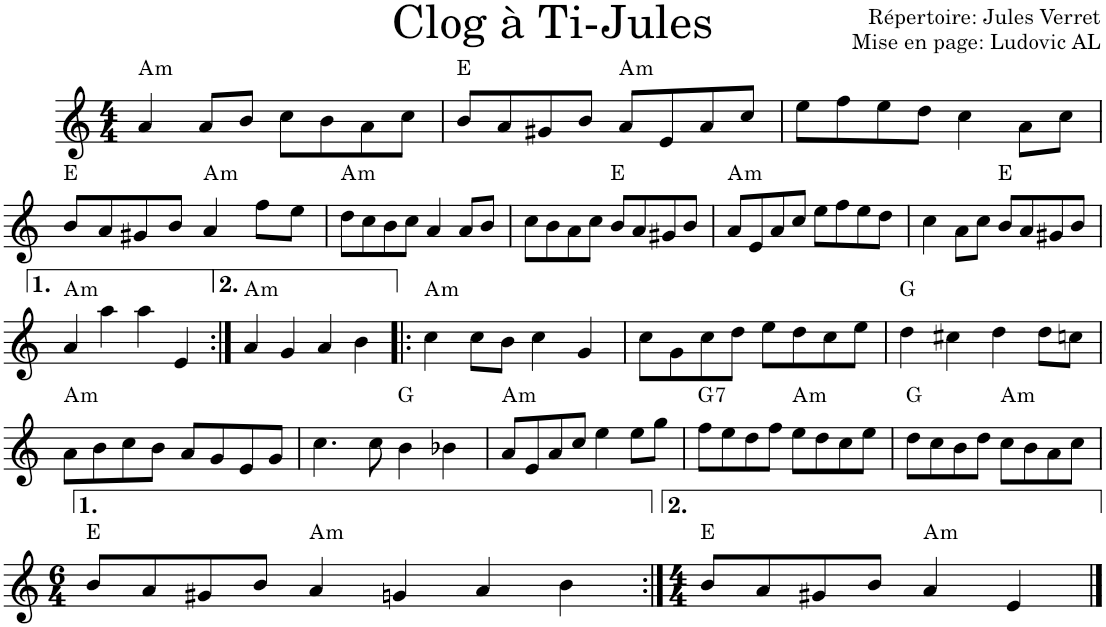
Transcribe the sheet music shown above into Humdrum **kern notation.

**kern	**harte
*part1	*part1
*staff1	*
*I"Voice	*
*I'V	*
*clefG2	*
*k[]	*
*M4/4	*
=1	=1
!	!LO:H:kt=m
4a/	A:min
8a/L	.
8b/J	.
8cc\L	.
8b\	.
8a\	.
8cc\J	.
=2	=2
8b/L	E:maj
8a/	.
8g#X/	.
8b/J	.
!	!LO:H:kt=m
8a/L	A:min
8e/	.
8a/	.
8cc/J	.
=3	=3
8ee\L	.
8ff\	.
8ee\	.
8dd\J	.
4cc\	.
8a\L	.
8cc\J	.
!!LO:LB:g=z
=4	=4
8b/L	E:maj
8a/	.
8g#X/	.
8b/J	.
!	!LO:H:kt=m
4a/	A:min
8ff\L	.
8ee\J	.
=5	=5
!	!LO:H:kt=m
8dd\L	A:min
8cc\	.
8b\	.
8cc\J	.
4a/	.
8a/L	.
8b/J	.
=6	=6
8cc\L	.
8b\	.
8a\	.
8cc\J	.
8b/L	E:maj
8a/	.
8g#X/	.
8b/J	.
=7	=7
!	!LO:H:kt=m
8a/L	A:min
8e/	.
8a/	.
8cc/J	.
8ee\L	.
8ff\	.
8ee\	.
8dd\J	.
=8	=8
4cc\	.
8a\L	.
8cc\J	.
8b/L	E:maj
8a/	.
8g#X/	.
8b/J	.
!!LO:LB:g=z
=9	=9
!	!LO:H:kt=m
4a/	A:min
4aa\	.
4aa\	.
4e/	.
=10:|!	=10:|!
!	!LO:H:kt=m
4a/	A:min
4g/	.
4a/	.
4b\	.
=11!|:	=11!|:
!	!LO:H:kt=m
4cc\	A:min
8cc\L	.
8b\J	.
4cc\	.
4g/	.
=12	=12
8cc\L	.
8g\	.
8cc\	.
8dd\J	.
8ee\L	.
8dd\	.
8cc\	.
8ee\J	.
=13	=13
4dd\	G:maj
4cc#X\	.
4dd\	.
8dd\L	.
8ccn\J	.
!!LO:LB:g=z
=14	=14
!	!LO:H:kt=m
8a\L	A:min
8b\	.
8cc\	.
8b\J	.
8a/L	.
8g/	.
8e/	.
8g/J	.
=15	=15
4.cc\	.
8cc\	.
4b\	G:maj
4b-X\	.
=16	=16
!	!LO:H:kt=m
8a/L	A:min
8e/	.
8a/	.
8cc/J	.
4ee\	.
8ee\L	.
8gg\J	.
=17	=17
!	!LO:H:kt=7
8ff\L	G:7
8ee\	.
8dd\	.
8ff\J	.
!	!LO:H:kt=m
8ee\L	A:min
8dd\	.
8cc\	.
8ee\J	.
=18	=18
8dd\L	G:maj
8cc\	.
8b\	.
8dd\J	.
!	!LO:H:kt=m
8cc\L	A:min
8b\	.
8a\	.
8cc\J	.
!!LO:LB:g=z
=19	=19
*M6/4	*
8b/L	E:maj
8a/	.
8g#X/	.
8b/J	.
!	!LO:H:kt=m
4a/	A:min
4gn/	.
4a/	.
4b\	.
=20:|!	=20:|!
*M4/4	*
8b/L	E:maj
8a/	.
8g#X/	.
8b/J	.
!	!LO:H:kt=m
4a/	A:min
4e/	.
==	==
*-	*-
